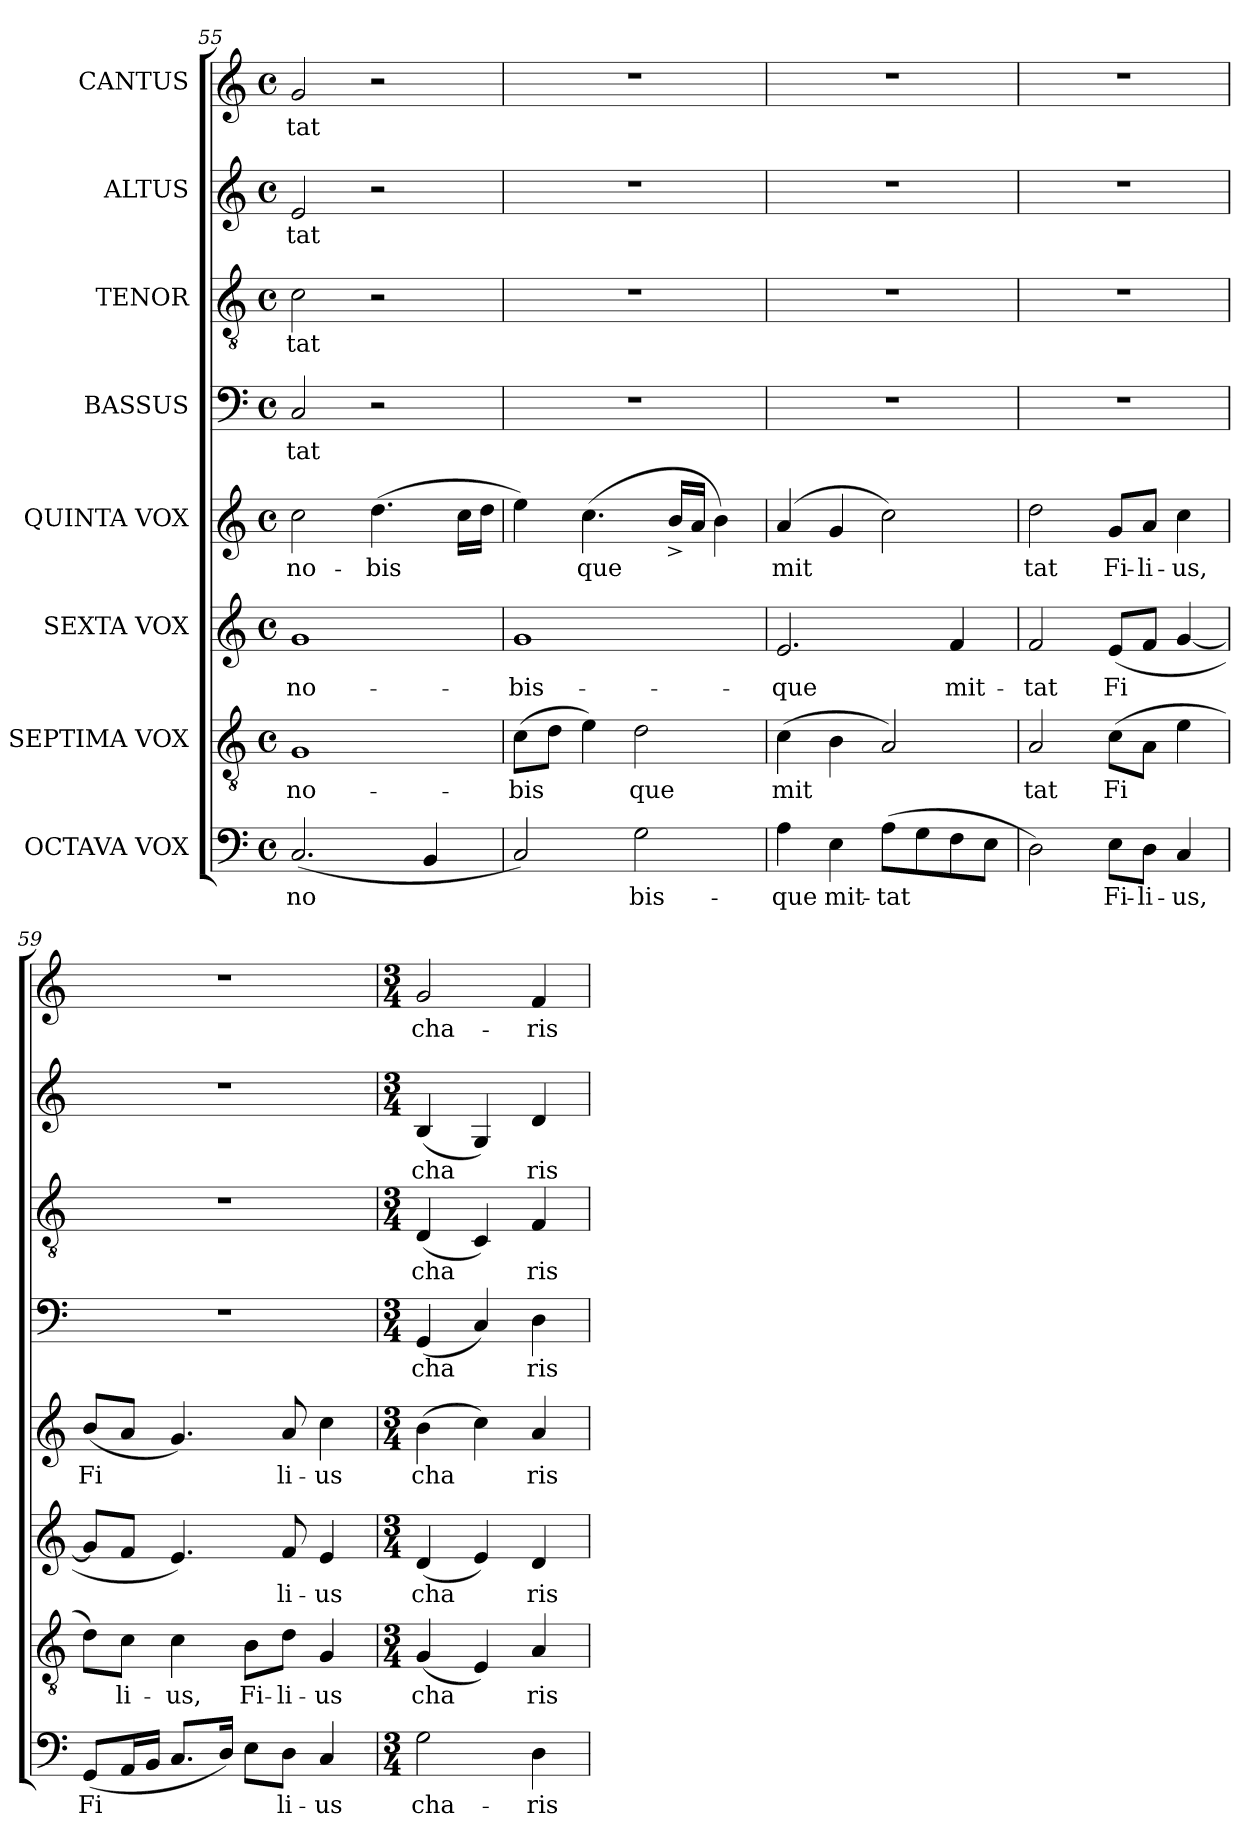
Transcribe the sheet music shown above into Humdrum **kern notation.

**kern	**text	**kern	**text	**kern	**text	**kern	**text	**kern	**text	**kern	**text	**kern	**text	**kern	**text
*part8	*part8	*part7	*part7	*part6	*part6	*part5	*part5	*part4	*part4	*part3	*part3	*part2	*part2	*part1	*part1
*staff8	*staff8	*staff7	*staff7	*staff6	*staff6	*staff5	*staff5	*staff4	*staff4	*staff3	*staff3	*staff2	*staff2	*staff1	*staff1
*I"OCTAVA VOX	*	*I"SEPTIMA VOX	*	*I"SEXTA VOX	*	*I"QUINTA VOX	*	*I"BASSUS	*	*I"TENOR	*	*I"ALTUS	*	*I"CANTUS	*
*clefF4	*	*clefGv2	*	*clefG2	*	*clefG2	*	*clefF4	*	*clefGv2	*	*clefG2	*	*clefG2	*
*k[]	*	*k[]	*	*k[]	*	*k[]	*	*k[]	*	*k[]	*	*k[]	*	*k[]	*
*C:	*	*C:	*	*C:	*	*C:	*	*C:	*	*C:	*	*C:	*	*C:	*
*M4/4	*	*M4/4	*	*M4/4	*	*M4/4	*	*M4/4	*	*M4/4	*	*M4/4	*	*M4/4	*
*met(c)	*	*met(c)	*	*met(c)	*	*met(c)	*	*met(c)	*	*met(c)	*	*met(c)	*	*met(c)	*
=55	=55	=55	=55	=55	=55	=55	=55	=55	=55	=55	=55	=55	=55	=55	=55
!	!LO:LY:b:cj	!	!LO:LY:b:cj	!	!LO:LY:b:rj	!	!LO:LY:b:cj	!	!LO:LY:b:cj	!	!LO:LY:b:cj	!	!LO:LY:b:cj	!	!LO:LY:b:cj
(<2.C/	no-	1G	no-	1g	no-	2cc\	no-	2C/	-tat	2c\	-tat	2e/	-tat	2g/	-tat
!	!	!	!	!	!	!	!LO:LY:b:cj	!	!	!	!	!	!	!	!
.	.	.	.	.	.	(>4.dd\	-bis-	2r	.	2r	.	2r	.	2r	.
!	!LO:LY:b:cj	!	!	!	!	!	!	!	!	!	!	!	!	!	!
4BB/	--	.	.	.	.	.	.	.	.	.	.	.	.	.	.
!	!	!	!	!	!	!	!LO:LY:b:cj	!	!	!	!	!	!	!	!
.	.	.	.	.	.	16cc\L	--	.	.	.	.	.	.	.	.
!	!	!	!	!	!	!	!LO:LY:b:cj	!	!	!	!	!	!	!	!
.	.	.	.	.	.	16dd\J	--	.	.	.	.	.	.	.	.
=56	=56	=56	=56	=56	=56	=56	=56	=56	=56	=56	=56	=56	=56	=56	=56
!	!LO:LY:b:cj	!	!LO:LY:b:cj	!	!LO:LY:b:rj	!	!LO:LY:b:cj	!	!	!	!	!	!	!	!
2C/)	--	(>8c\L	-bis-	1g	-bis-	4ee\)	--	1r	.	1r	.	1r	.	1r	.
!	!	!	!LO:LY:b:cj	!	!	!	!	!	!	!	!	!	!	!	!
.	.	8d\J	--	.	.	.	.	.	.	.	.	.	.	.	.
!	!	!	!LO:LY:b:cj	!	!	!	!LO:LY:b:cj	!	!	!	!	!	!	!	!
.	.	4e\)	--	.	.	(>4.cc\	-que	.	.	.	.	.	.	.	.
!	!LO:LY:b:cj	!	!LO:LY:b:cj	!	!	!	!	!	!	!	!	!	!	!	!
2G\	-bis-	2d\	-que	.	.	.	.	.	.	.	.	.	.	.	.
!	!	!	!	!	!	!	!LO:LY:b:cj	!	!	!	!	!	!	!	!
.	.	.	.	.	.	16b^>/L	.	.	.	.	.	.	.	.	.
!	!	!	!	!	!	!	!LO:LY:b:cj	!	!	!	!	!	!	!	!
.	.	.	.	.	.	16a/J	.	.	.	.	.	.	.	.	.
!	!	!	!	!	!	!	!LO:LY:b:cj	!	!	!	!	!	!	!	!
.	.	.	.	.	.	4b\)	.	.	.	.	.	.	.	.	.
!!LO:PB:g=z
=57	=57	=57	=57	=57	=57	=57	=57	=57	=57	=57	=57	=57	=57	=57	=57
!	!LO:LY:b:cj	!	!LO:LY:b:cj	!	!LO:LY:b:rj	!	!LO:LY:b:cj	!	!	!	!	!	!	!	!
4A\	-que	(>4c\	mit-	2.e/	-que	(>4a/	mit-	1r	.	1r	.	1r	.	1r	.
!	!LO:LY:b:cj	!	!LO:LY:b:cj	!	!	!	!LO:LY:b:cj	!	!	!	!	!	!	!	!
4E\	mit-	4B\	--	.	.	4g/	--	.	.	.	.	.	.	.	.
!	!LO:LY:b:cj	!	!LO:LY:b:cj	!	!	!	!LO:LY:b:cj	!	!	!	!	!	!	!	!
(>8A\L	-tat	2A/)	--	.	.	2cc\)	--	.	.	.	.	.	.	.	.
!	!LO:LY:b:cj	!	!	!	!	!	!	!	!	!	!	!	!	!	!
8G\	.	.	.	.	.	.	.	.	.	.	.	.	.	.	.
!	!LO:LY:b:cj	!	!	!	!LO:LY:b:rj	!	!	!	!	!	!	!	!	!	!
8F\	.	.	.	4f/	mit-	.	.	.	.	.	.	.	.	.	.
!	!LO:LY:b:cj	!	!	!	!	!	!	!	!	!	!	!	!	!	!
8E\J	.	.	.	.	.	.	.	.	.	.	.	.	.	.	.
=58	=58	=58	=58	=58	=58	=58	=58	=58	=58	=58	=58	=58	=58	=58	=58
!	!LO:LY:b:cj	!	!LO:LY:b:cj	!	!LO:LY:b:rj	!	!LO:LY:b:cj	!	!	!	!	!	!	!	!
2D\)	.	2A/	-tat	2f/	-tat	2dd\	-tat	1r	.	1r	.	1r	.	1r	.
!	!LO:LY:b:cj	!	!LO:LY:b:cj	!	!LO:LY:b:rj	!	!LO:LY:b:cj	!	!	!	!	!	!	!	!
8E\L	Fi-	(>8c\L	Fi-	(<8e/L	Fi-	8g/L	Fi-	.	.	.	.	.	.	.	.
!	!LO:LY:b:cj	!	!LO:LY:b:cj	!	!LO:LY:b:rj	!	!LO:LY:b:cj	!	!	!	!	!	!	!	!
8D\J	-li-	8A\J	--	8f/J	--	8a/J	-li-	.	.	.	.	.	.	.	.
!	!LO:LY:b:cj	!	!LO:LY:b:cj	!	!LO:LY:b:rj	!	!LO:LY:b:cj	!	!	!	!	!	!	!	!
4C/	-us,	4e\	--	[<4g/	--	4cc\	-us,	.	.	.	.	.	.	.	.
=59	=59	=59	=59	=59	=59	=59	=59	=59	=59	=59	=59	=59	=59	=59	=59
!	!LO:LY:b:cj	!	!LO:LY:b:cj	!	!LO:LY:b:rj	!	!LO:LY:b:cj	!	!	!	!	!	!	!	!
(>8GG/L	Fi-	8d\L)	--	8g/L]	--	(<8b/L	Fi-	1r	.	1r	.	1r	.	1r	.
!	!LO:LY:b:cj	!	!LO:LY:b:cj	!	!LO:LY:b:rj	!	!LO:LY:b:cj	!	!	!	!	!	!	!	!
16AA/	--	8c\J	-li-	8f/J	--	8a/J	--	.	.	.	.	.	.	.	.
!	!LO:LY:b:cj	!	!	!	!	!	!	!	!	!	!	!	!	!	!
16BB/J	--	.	.	.	.	.	.	.	.	.	.	.	.	.	.
!	!LO:LY:b:cj	!	!LO:LY:b:cj	!	!LO:LY:b:rj	!	!LO:LY:b:cj	!	!	!	!	!	!	!	!
8.C/L	--	4c\	-us,	4.e/)	--	4.g/)	--	.	.	.	.	.	.	.	.
!	!LO:LY:b:cj	!	!	!	!	!	!	!	!	!	!	!	!	!	!
16D/J)	--	.	.	.	.	.	.	.	.	.	.	.	.	.	.
!	!LO:LY:b:cj	!	!LO:LY:b:cj	!	!	!	!	!	!	!	!	!	!	!	!
8E\L	--	8B\L	Fi-	.	.	.	.	.	.	.	.	.	.	.	.
!	!LO:LY:b:cj	!	!LO:LY:b:cj	!	!LO:LY:b:rj	!	!LO:LY:b:cj	!	!	!	!	!	!	!	!
8D\J	-li-	8d\J	-li-	8f/	-li-	8a/	-li-	.	.	.	.	.	.	.	.
!	!LO:LY:b:cj	!	!LO:LY:b:cj	!	!LO:LY:b:rj	!	!LO:LY:b:cj	!	!	!	!	!	!	!	!
4C/	-us	4G/	-us	4e/	-us	4cc\	-us	.	.	.	.	.	.	.	.
=60	=60	=60	=60	=60	=60	=60	=60	=60	=60	=60	=60	=60	=60	=60	=60
*M3/4	*	*M3/4	*	*M3/4	*	*M3/4	*	*M3/4	*	*M3/4	*	*M3/4	*	*M3/4	*
!	!LO:LY:b:cj	!	!LO:LY:b:cj	!	!LO:LY:b:rj	!	!LO:LY:b:cj	!	!LO:LY:b:cj	!	!LO:LY:b:cj	!	!LO:LY:b:cj	!	!LO:LY:b:cj
2G\	cha-	(<4G/	cha-	(<4d/	cha-	(>4b\	cha-	(<4GG/	cha-	(<4D/	cha-	(<4B/	cha-	2g/	cha-
!	!	!	!LO:LY:b:cj	!	!LO:LY:b:rj	!	!LO:LY:b:cj	!	!LO:LY:b:cj	!	!LO:LY:b:cj	!	!LO:LY:b:cj	!	!
.	.	4E/)	--	4e/)	--	4cc\)	--	4C/)	--	4C/)	--	4G/)	--	.	.
!	!LO:LY:b:cj	!	!LO:LY:b:cj	!	!LO:LY:b:rj	!	!LO:LY:b:cj	!	!LO:LY:b:cj	!	!LO:LY:b:cj	!	!LO:LY:b:cj	!	!LO:LY:b:cj
4D\	-ris-	4A/	-ris-	4d/	-ris-	4a/	-ris-	4D\	-ris-	4F/	-ris-	4d/	-ris-	4f/	-ris-
=	=	=	=	=	=	=	=	=	=	=	=	=	=	=	=
*-	*-	*-	*-	*-	*-	*-	*-	*-	*-	*-	*-	*-	*-	*-	*-
